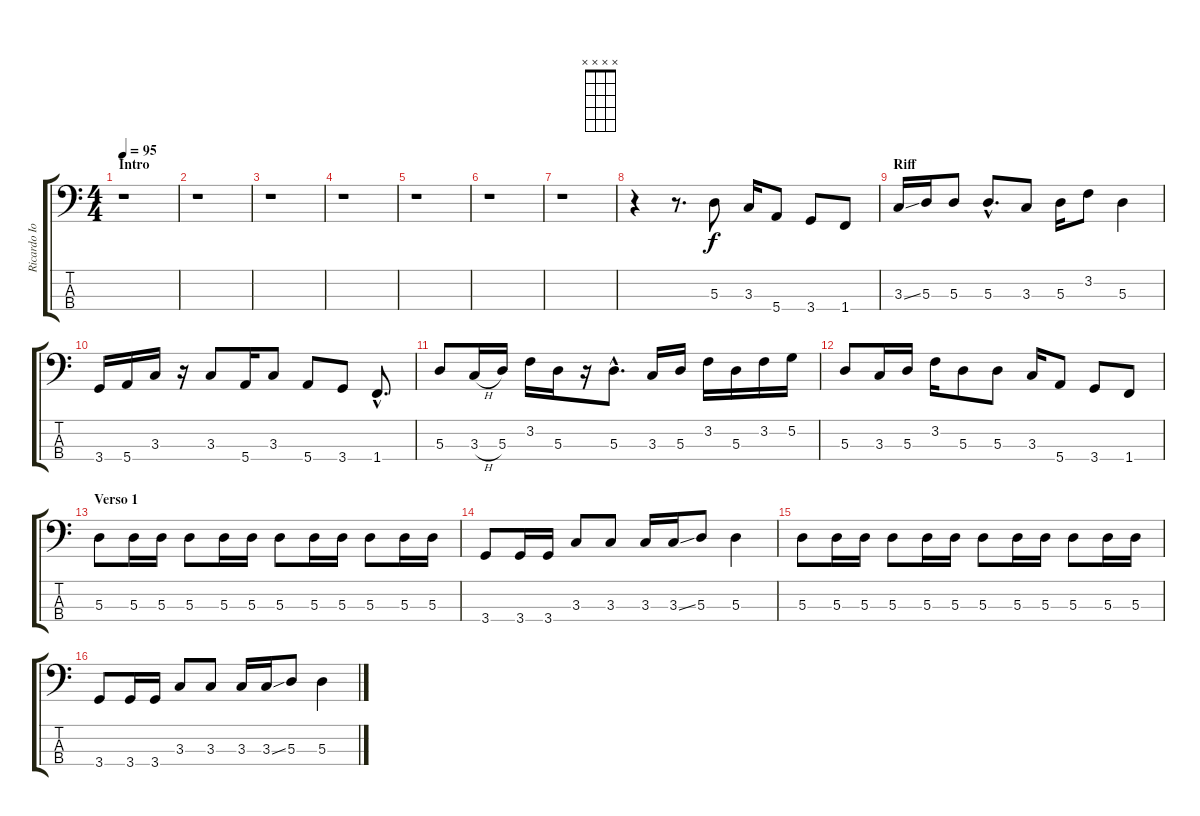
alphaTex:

\track ("Ricardo Iorio (bajo)" "Ricardo Io") {instrument electricbasspick}
\staff {score tabs}
\tuning (G2 D2 A1 E1) {hide}
\chord ("" x x x x) {firstfret 0}
\ts (4 4)
\section ("" "Intro")
\tempo 95
\clef f4
\ks c
r.1{ch "" dy f instrument electricbasspick} |
r.1 |
r.1 |
r.1 |
r.1 |
r.1 |
r.1 |
r.4 r.8{d} 5.3.8 3.3.16 5.4.8 3.4.8 1.4.8 |
\section ("" "Riff")
3.3{ss}.16 5.3.16 5.3.8 5.3{hac}.8{d} 3.3.8 5.3.16 3.2.8 5.3.4 |
3.4.16 5.4.16 3.3.16 r.16 3.3.8 5.4.16 3.3.8 5.4.8 3.4.8 1.4{hac}.8{d} |
5.3.8 3.3{h}.16 5.3.16 3.2.16 5.3.16 r.16 5.3{hac}.8{d} 3.3.16 5.3.16 3.2.16 5.3.16 3.2.16 5.2.16 |
5.3.8 3.3.16 5.3.16 3.2.16 5.3.8 5.3.8 3.3.16 5.4.8 3.4.8 1.4.8 |
\section ("" "Verso 1")
5.3.8 5.3.16 5.3.16 5.3.8 5.3.16 5.3.16 5.3.8 5.3.16 5.3.16 5.3.8 5.3.16 5.3.16 |
3.4.8 3.4.16 3.4.16 3.3.8 3.3.8 3.3.16 3.3{ss}.16 5.3.8 5.3.4 |
5.3.8 5.3.16 5.3.16 5.3.8 5.3.16 5.3.16 5.3.8 5.3.16 5.3.16 5.3.8 5.3.16 5.3.16 |
3.4.8 3.4.16 3.4.16 3.3.8 3.3.8 3.3.16 3.3{ss}.16 5.3.8 5.3.4
